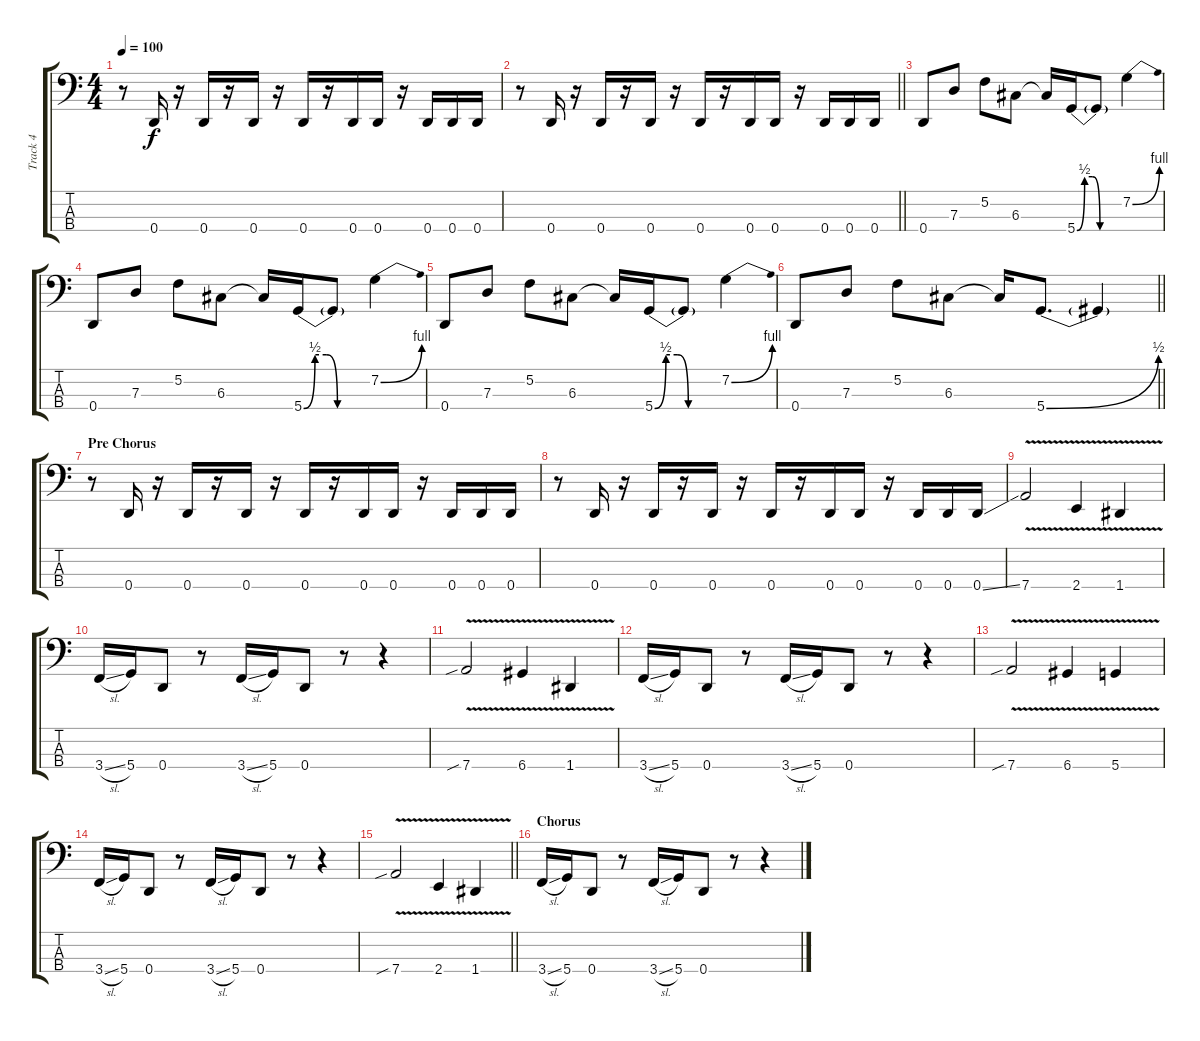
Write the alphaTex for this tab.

\track ("Track 4" "Track 4") {instrument electricbasspick}
\staff {score tabs}
\tuning (F2 C2 G1 D1) {hide}
\ts (4 4)
\tempo 100
\clef f4
\ks c
r.8{dy f} 0.4.16 r.16 0.4.16 r.16 0.4.16 r.16 0.4.16 r.16 0.4.16 0.4.16 r.16 0.4.16 0.4.16 0.4.16 |
\barLineRight lightlight
r.8 0.4.16 r.16 0.4.16 r.16 0.4.16 r.16 0.4.16 r.16 0.4.16 0.4.16 r.16 0.4.16 0.4.16 0.4.16 |
\section ("" "")
0.4.8 7.3.8 5.2.8 6.3.8 6.3{t}.16 5.4{be (custom 0 0 10 2 20 2 30 0 60 0)}.16 5.4{t}.8 7.2{be (bend 0 0 60 4)}.4 |
0.4.8 7.3.8 5.2.8 6.3.8 6.3{t}.16 5.4{be (custom 0 0 10 2 20 2 30 0 60 0)}.16 5.4{t}.8 7.2{be (bend 0 0 60 4)}.4 |
0.4.8 7.3.8 5.2.8 6.3.8 6.3{t}.16 5.4{be (custom 0 0 10 2 20 2 30 0 60 0)}.16 5.4{t}.8 7.2{be (bend 0 0 60 4)}.4 |
\barLineRight lightlight
0.4.8 7.3.8 5.2.8 6.3.8 6.3{t}.16 5.4{be (bend 0 0 60 2)}.8{d} 5.4{t}.4 |
\section ("" "Pre Chorus")
r.8 0.4.16 r.16 0.4.16 r.16 0.4.16 r.16 0.4.16 r.16 0.4.16 0.4.16 r.16 0.4.16 0.4.16 0.4.16 |
r.8 0.4.16 r.16 0.4.16 r.16 0.4.16 r.16 0.4.16 r.16 0.4.16 0.4.16 r.16 0.4.16 0.4.16 0.4{ss}.16 |
7.4{v}.2 2.4{v}.4 1.4{v}.4 |
3.4{sl}.16 5.4.16 0.4.8 r.8 3.4{sl}.16 5.4.16{beam merge} 0.4.8 r.8 r.4 |
7.4{v sib}.2 6.4{v}.4 1.4{v}.4 |
3.4{sl}.16 5.4.16 0.4.8 r.8 3.4{sl}.16 5.4.16{beam merge} 0.4.8 r.8 r.4 |
7.4{v sib}.2 6.4{v}.4 5.4{v}.4 |
3.4{sl}.16 5.4.16 0.4.8 r.8 3.4{sl}.16 5.4.16{beam merge} 0.4.8 r.8 r.4 |
\barLineRight lightlight
7.4{v sib}.2 2.4{v}.4 1.4{v}.4 |
\section ("" "Chorus")
3.4{sl}.16 5.4.16 0.4.8 r.8 3.4{sl}.16 5.4.16{beam merge} 0.4.8 r.8 r.4
